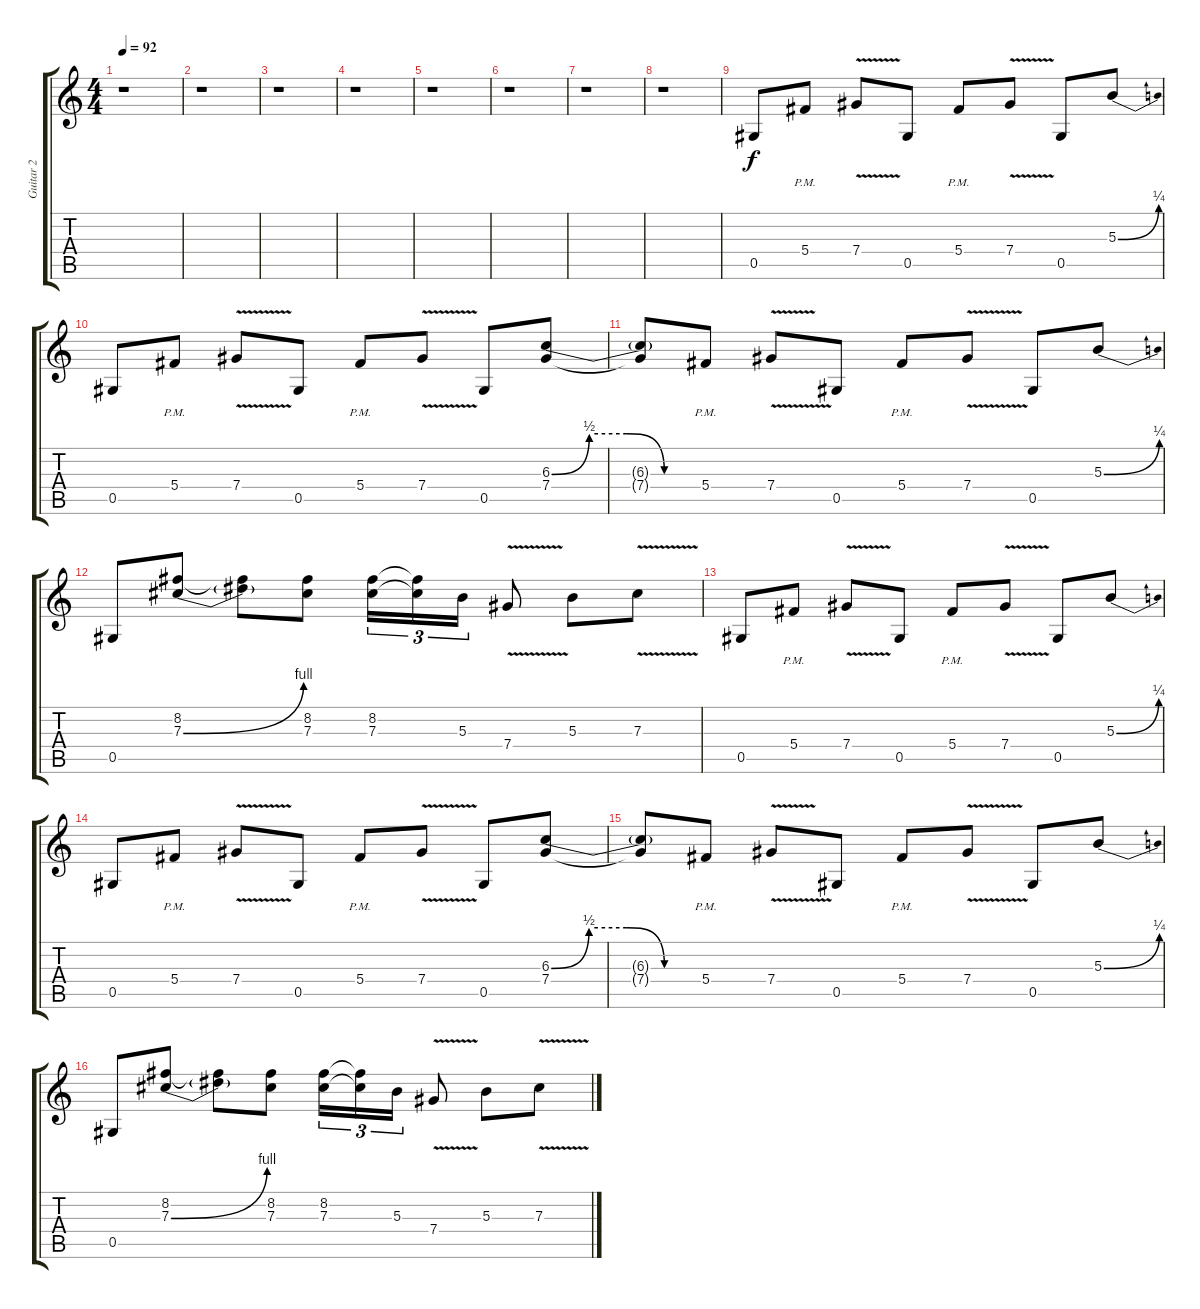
\track ("Guitar 2" "Guitar 2") {instrument distortionguitar}
\staff {score tabs}
\tuning (Eb4 Bb3 Gb3 Db3 Ab2 Eb2) {hide}
\ts (4 4)
\tempo 92
\clef g2
\ks c
r.1{dy f instrument distortionguitar} |
r.1 |
r.1 |
r.1 |
r.1 |
r.1 |
r.1 |
r.1 |
0.5.8 5.4{pm}.8 7.4{v}.8 0.5.8 5.4{pm}.8 7.4{v}.8 0.5.8 5.3{be (bend 0 0 60 1)}.8 |
0.5.8 5.4{pm}.8 7.4{v}.8 0.5.8 5.4{pm}.8 7.4{v}.8 0.5.8 (6.3{be (custom 0 0 15 2 30 2 45 0 60 0)} 7.4).8 |
(6.3{t} 7.4{t}).8 5.4{pm}.8 7.4{v}.8 0.5.8 5.4{pm}.8 7.4{v}.8 0.5.8 5.3{be (bend 0 0 60 1)}.8 |
0.5.8 (8.2 7.3{be (bend 0 0 60 4)}).8 (8.2{t} 7.3{t}).8 (8.2 7.3).8 (8.2 7.3).16{tu (3 2)} (8.2{t} 7.3{t}).16{tu (3 2)} 5.3.16{tu (3 2)} 7.4{v}.8 5.3.8 7.3{v}.8 |
0.5.8 5.4{pm}.8 7.4{v}.8 0.5.8 5.4{pm}.8 7.4{v}.8 0.5.8 5.3{be (bend 0 0 60 1)}.8 |
0.5.8 5.4{pm}.8 7.4{v}.8 0.5.8 5.4{pm}.8 7.4{v}.8 0.5.8 (6.3{be (custom 0 0 15 2 30 2 45 0 60 0)} 7.4).8 |
(6.3{t} 7.4{t}).8 5.4{pm}.8 7.4{v}.8 0.5.8 5.4{pm}.8 7.4{v}.8 0.5.8 5.3{be (bend 0 0 60 1)}.8 |
0.5.8 (8.2 7.3{be (bend 0 0 60 4)}).8 (8.2{t} 7.3{t}).8 (8.2 7.3).8 (8.2 7.3).16{tu (3 2)} (8.2{t} 7.3{t}).16{tu (3 2)} 5.3.16{tu (3 2)} 7.4{v}.8 5.3.8 7.3{v}.8
